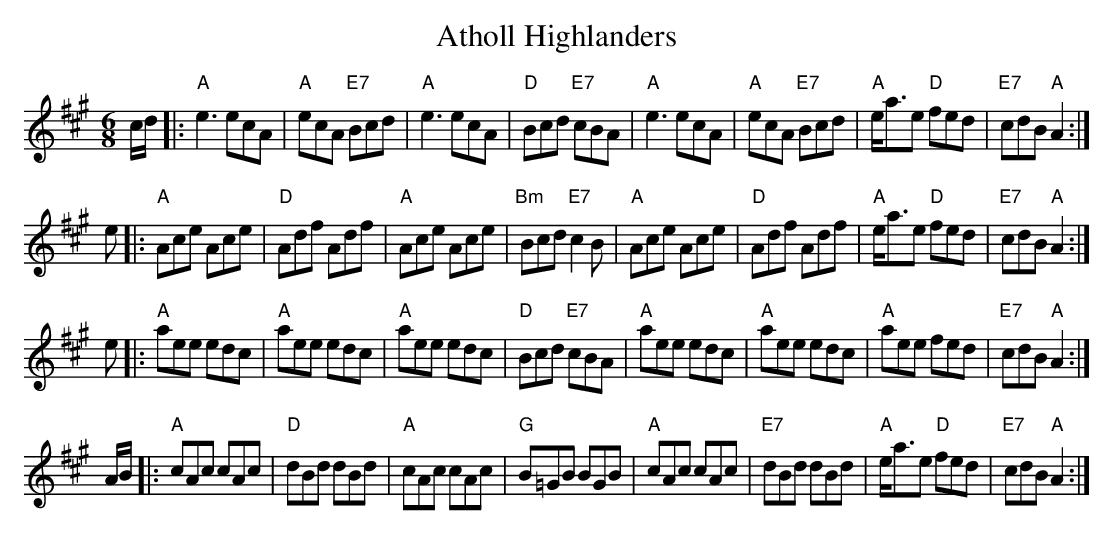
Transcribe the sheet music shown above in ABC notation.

X:1
T:Atholl Highlanders
M:6/8
K:A
c/2d/2 |: "A"e3 ecA| "A"ecA "E7"Bcd| "A"e3 ecA| "D"Bcd "E7"cBA|\
"A"e3 ecA| "A"ecA "E7"Bcd| "A"e/2a3/2e "D"fed| "E7"cdB "A"A2 :|
e |: "A"Ace Ace| "D"Adf Adf| "A"Ace Ace| "Bm"Bcd "E7"c2B|\
"A"Ace Ace| "D"Adf Adf| "A"e/2a3/2e "D"fed| "E7"cdB "A"A2 :|
e |: "A"aee edc| "A"aee edc| "A"aee edc| "D"Bcd "E7"cBA|\
"A"aee edc| "A"aee edc| "A"aee fed| "E7"cdB "A"A2:|
A/2B/2 |: "A"cAc cAc| "D"dBd dBd| "A"cAc cAc| "G"B=GB BGB|\
"A"cAc cAc| "E7"dBd dBd| "A"e/2a3/2e "D"fed| "E7"cdB "A"A2 :|
